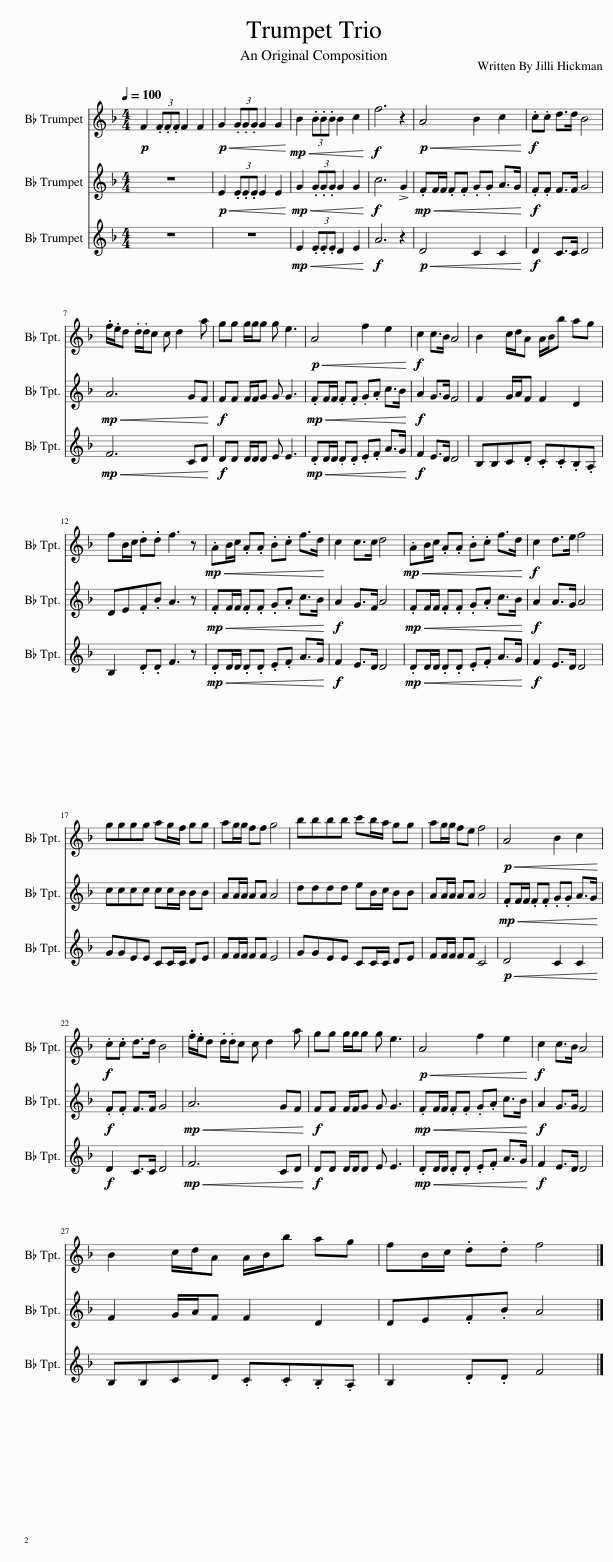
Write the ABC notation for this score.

X:1
%%score 1 2 3
L:1/8
Q:1/4=100
M:4/4
I:linebreak $
K:none
V:1 treble transpose=-2
V:2 treble transpose=-2
V:3 treble transpose=-2
V:1
[K:F]!p! F2 (3.F.F.F F2 F2 |!p!!<(! G2 (3.G.G.G G2 G2!<)! |!mp!!<(! B2 (3.B.B.B B2 c2!<)! |!f! f6 z2 |!p!!<(! A4 B2 c2!<)! | %5
!f! .c.c d>d B4 |$ .f/.e/d .d/.d/c c d2 a | gg g/g/g g e3 |!p!!<(! A4 f2 e2!<)! |!f! c2 c>B A4 | %10
 B2 c/d/A A/B/b ag |$ fB/c/ .d.d f3 z |!mp!!<(! .AB/c/ .A.A .B.c f>d!<)! | c2 c>c d4 |!mp!!<(! .AB/c/ .A.A .B.c f>d!<)! | %15
!f! c2 d>e f4 |$ gggg ag/f/ gg | ag/g/ ff g4 | bbbb c'b/a/ gg | ag/g/ fe f4 | %20
!p!!<(! A4 B2 c2!<)! |$!f! .c.c d>d B4 | .f/.e/d .d/.d/c c d2 a | gg g/g/g g e3 |!p!!<(! A4 f2 e2!<)! | %25
!f! c2 c>B A4 |$ B2 c/d/A A/B/b ag | fB/c/ .d.d f4 |] %28
V:2
[K:F] z8 |!p!!<(! E2 (3.E.E.E E2 E2!<)! |!mp!!<(! G2 (3.G.G.G G2 G2!<)! |!f! c6 !>!G2 |!mp!!<(! .FF/F/ .F.F .G.G A>G!<)! | %5
!f! .F.F F>F G4 |$!mp!!<(! A6 GF!<)! |!f! FF F/F/G G G3 |!mp!!<(! .FF/F/ .F.F .G.A c>B!<)! |!f! A2 G>G F4 | %10
 F2 G/A/F F2 D2 |$ DE.F.B A3 z |!mp!!<(! .FF/F/ .F.F .G.A c>B!<)! |!f! A2 G>F A4 |!mp!!<(! .FF/F/ .F.F .G.A c>B!<)! | %15
!f! A2 A>G A4 |$ cccc cc/B/ BB | AA/A/ AA A4 | dddd eB/c/ BB | AA/A/ AA A4 | %20
!mp!!<(! .FF/F/ .F.F .G.G A>G!<)! |$!f! .F.F F>F G4 |!mp!!<(! A6 GF!<)! |!f! FF F/F/G G G3 |!mp!!<(! .FF/F/ .F.F .G.A c>B!<)! | %25
!f! A2 G>G F4 |$ F2 G/A/F F2 D2 | DE.F.B A4 |] %28
V:3
[K:F] z8 | z8 |!mp!!<(! E2 (3.E.E.E D2 E2!<)! |!f! A6 z2 |!p!!<(! D4 C2 C2!<)! | %5
!f! D2 C>C D4 |$!mp!!<(! F6 CD!<)! |!f! DD D/D/D E E3 |!mp!!<(! .DD/D/ .D.D .E.F A>G!<)! |!f! F2 E>D D4 | %10
 B,B,C.D .C.C.B,.A, |$ B,2 .D.D F3 z |!mp!!<(! .DD/D/ .D.D .E.F A>G!<)! |!f! F2 E>D D4 |!mp!!<(! .DD/D/ .D.D .E.F A>G!<)! | %15
!f! F2 E>D D4 |$ GGEE CC/C/ DE | FF/F/ FF E4 | GGEE CC/C/ DE | FF/F/ FF C4 | %20
!p!!<(! D4 C2 C2!<)! |$!f! D2 C>C D4 |!mp!!<(! F6 CD!<)! |!f! DD D/D/D E E3 |!mp!!<(! .DD/D/ .D.D .E.F A>G!<)! | %25
!f! F2 E>D D4 |$ B,B,CD .C.C.B,.A, | B,2 .D.D F4 |] %28
